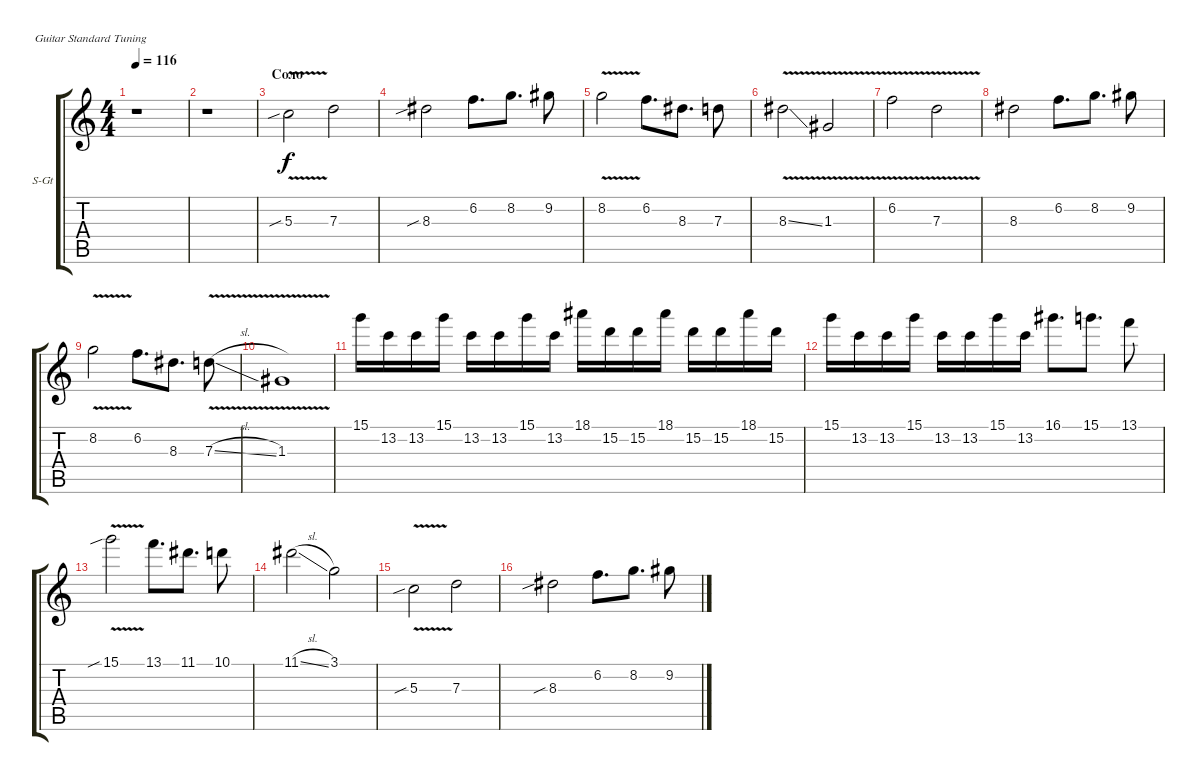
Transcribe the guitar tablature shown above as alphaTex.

\defaultSystemsLayout 4
\bracketExtendMode groupsimilarinstruments
\firstSystemTrackNameOrientation horizontal
\otherSystemsTrackNameOrientation horizontal
\track ("Steel Guitar" "S-Gt") {instrument acousticguitarsteel}
\staff {score tabs}
\tuning (E4 B3 G3 D3 A2 E2)
\ts (4 4)
\tempo 116
\clef g2
\ks c
r.1{dy f} |
r.1 |
\section ("" "Соло")
5.3{v sib}.2 7.3.2 |
8.3{sib}.2 6.2.8{d} 8.2.8{d} 9.2.8 |
8.2{v}.2 6.2.8{d} 8.3.8{d} 7.3.8 |
8.3{v ss}.2 1.3{v}.2 |
6.2{v}.2 7.3{v}.2 |
8.3.2 6.2.8{d} 8.2.8{d} 9.2.8 |
8.2{v}.2 6.2.8{d} 8.3.8{d} 7.3{v sl}.8 |
1.3{v}.1 |
15.1.16 13.2.16 13.2.16 15.1.16 13.2.16 13.2.16 15.1.16 13.2.16 18.1.16 15.2.16 15.2.16 18.1.16 15.2.16 15.2.16 18.1.16 15.2.16 |
15.1.16 13.2.16 13.2.16 15.1.16 13.2.16 13.2.16 15.1.16 13.2.16 16.1.8{d} 15.1.8{d} 13.1.8 |
15.1{v sib}.2 13.1.8{d} 11.1.8{d} 10.1.8 |
11.1{sl}.2 3.1.2 |
5.3{v sib}.2 7.3.2 |
8.3{sib}.2 6.2.8{d} 8.2.8{d} 9.2.8
